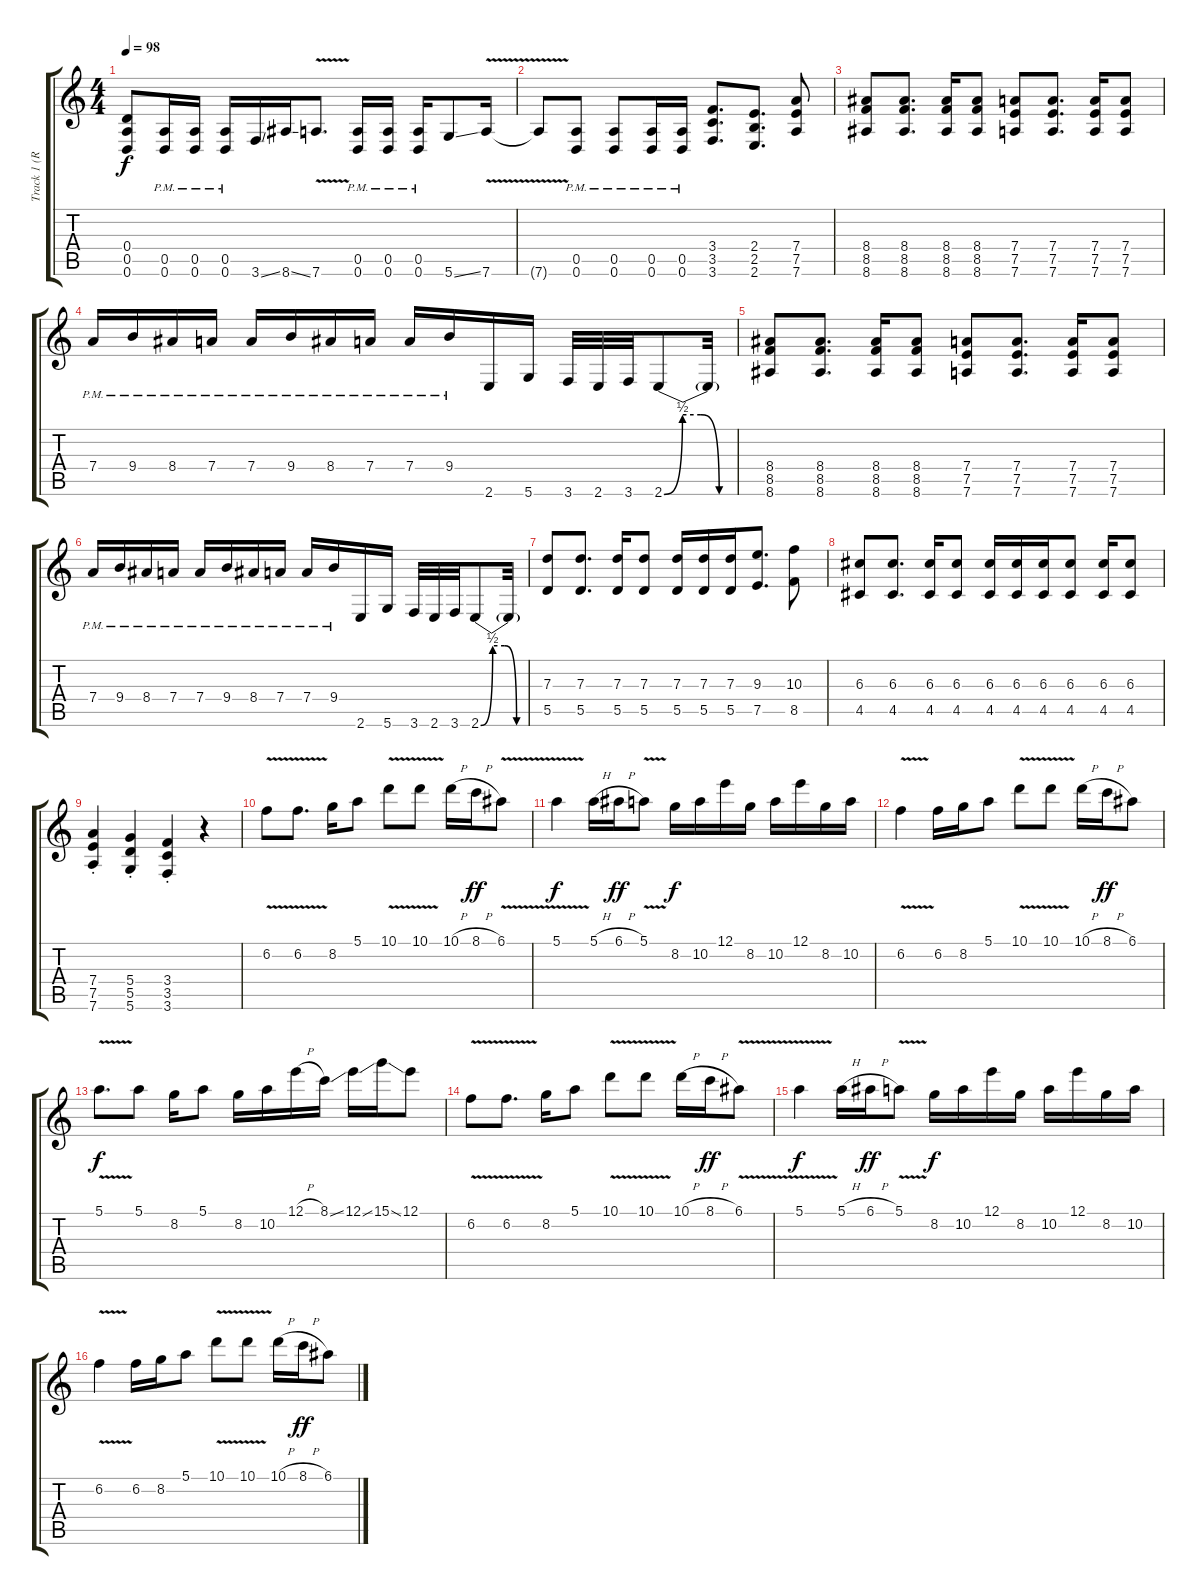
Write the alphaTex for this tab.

\track ("Track 1 (R ear)" "Track 1 (R") {instrument distortionguitar}
\staff {score tabs}
\tuning (E4 B3 G3 D3 A2 D2) {hide}
\ts (4 4)
\tempo 98
\clef g2
\ks c
(0.4 0.5 0.6).8{dy f} (0.5{pm} 0.6{pm}).16 (0.5{pm} 0.6{pm}).16 (0.5{pm} 0.6{pm}).16 3.6{ss}.16 8.6{ss}.16 7.6{v}.8{d} (0.5{pm} 0.6{pm}).16 (0.5{pm} 0.6{pm}).16 (0.5{pm} 0.6{pm}).16 5.6{ss}.8 7.6{v}.16 |
7.6{t}.8 (0.5{pm} 0.6{pm}).8 (0.5{pm} 0.6{pm}).8 (0.5{pm} 0.6{pm}).16 (0.5{pm} 0.6{pm}).16 (3.4 3.5 3.6).8{d} (2.4 2.5 2.6).8{d} (7.4 7.5 7.6).8 |
(8.4 8.5 8.6).8 (8.4 8.5 8.6).8{d} (8.4 8.5 8.6).16 (8.4 8.5 8.6).8 (7.4 7.5 7.6).8 (7.4 7.5 7.6).8{d} (7.4 7.5 7.6).16 (7.4 7.5 7.6).8 |
7.4{pm}.16 9.4{pm}.16 8.4{pm}.16 7.4{pm}.16 7.4{pm}.16 9.4{pm}.16 8.4{pm}.16 7.4{pm}.16 7.4{pm}.16 9.4{pm}.16 2.6.16 5.6.16 3.6.32 2.6.32 3.6.32 2.6{be (custom 0 0 15 2 30 2 45 0 60 0)}.8 2.6{t}.32 |
(8.4 8.5 8.6).8 (8.4 8.5 8.6).8{d} (8.4 8.5 8.6).16 (8.4 8.5 8.6).8 (7.4 7.5 7.6).8 (7.4 7.5 7.6).8{d} (7.4 7.5 7.6).16 (7.4 7.5 7.6).8 |
7.4{pm}.16 9.4{pm}.16 8.4{pm}.16 7.4{pm}.16 7.4{pm}.16 9.4{pm}.16 8.4{pm}.16 7.4{pm}.16 7.4{pm}.16 9.4{pm}.16 2.6.16 5.6.16 3.6.32 2.6.32 3.6.32 2.6{be (custom 0 0 15 2 30 2 45 0 60 0)}.8 2.6{t}.32 |
(7.3 5.5).8 (7.3 5.5).8{d} (7.3 5.5).16 (7.3 5.5).8 (7.3 5.5).16 (7.3 5.5).16 (7.3 5.5).16 (9.3 7.5).8{d} (10.3 8.5).8 |
(6.3 4.5).8 (6.3 4.5).8{d} (6.3 4.5).16 (6.3 4.5).8 (6.3 4.5).16 (6.3 4.5).16 (6.3 4.5).16 (6.3 4.5).8 (6.3 4.5).16 (6.3 4.5).8 |
(7.4{st} 7.5{st} 7.6{st}).4 (5.4{st} 5.5{st} 5.6{st}).4 (3.4{st} 3.5{st} 3.6{st}).4 r.4 |
6.2{v}.8 6.2{v}.8{d} 8.2.16 5.1.8 10.1{v}.8 10.1{v}.8 10.1{h}.16 8.1{h}.16{dy ff} 6.1{v}.8 |
5.1{v}.4{dy f} 5.1{h}.16 6.1{h}.16{dy ff} 5.1{v}.8 8.2.16{dy f} 10.2.16 12.1.16 8.2.16 10.2.16 12.1.16 8.2.16 10.2.16 |
6.2{v}.4 6.2.16 8.2.16 5.1.8 10.1{v}.8 10.1{v}.8 10.1{h}.16 8.1{h}.16{dy ff} 6.1.8 |
5.1{v}.8{d dy f} 5.1.8 8.2.16 5.1.8 8.2.16 10.2.16 12.1{h}.16 8.1{ss}.16 12.1{ss}.16 15.1{ss}.16 12.1.8 |
6.2{v}.8 6.2{v}.8{d} 8.2.16 5.1.8 10.1{v}.8 10.1{v}.8 10.1{h}.16 8.1{h}.16{dy ff} 6.1{v}.8 |
5.1{v}.4{dy f} 5.1{h}.16 6.1{h}.16{dy ff} 5.1{v}.8 8.2.16{dy f} 10.2.16 12.1.16 8.2.16 10.2.16 12.1.16 8.2.16 10.2.16 |
6.2{v}.4 6.2.16 8.2.16 5.1.8 10.1{v}.8 10.1{v}.8 10.1{h}.16 8.1{h}.16{dy ff} 6.1.8
